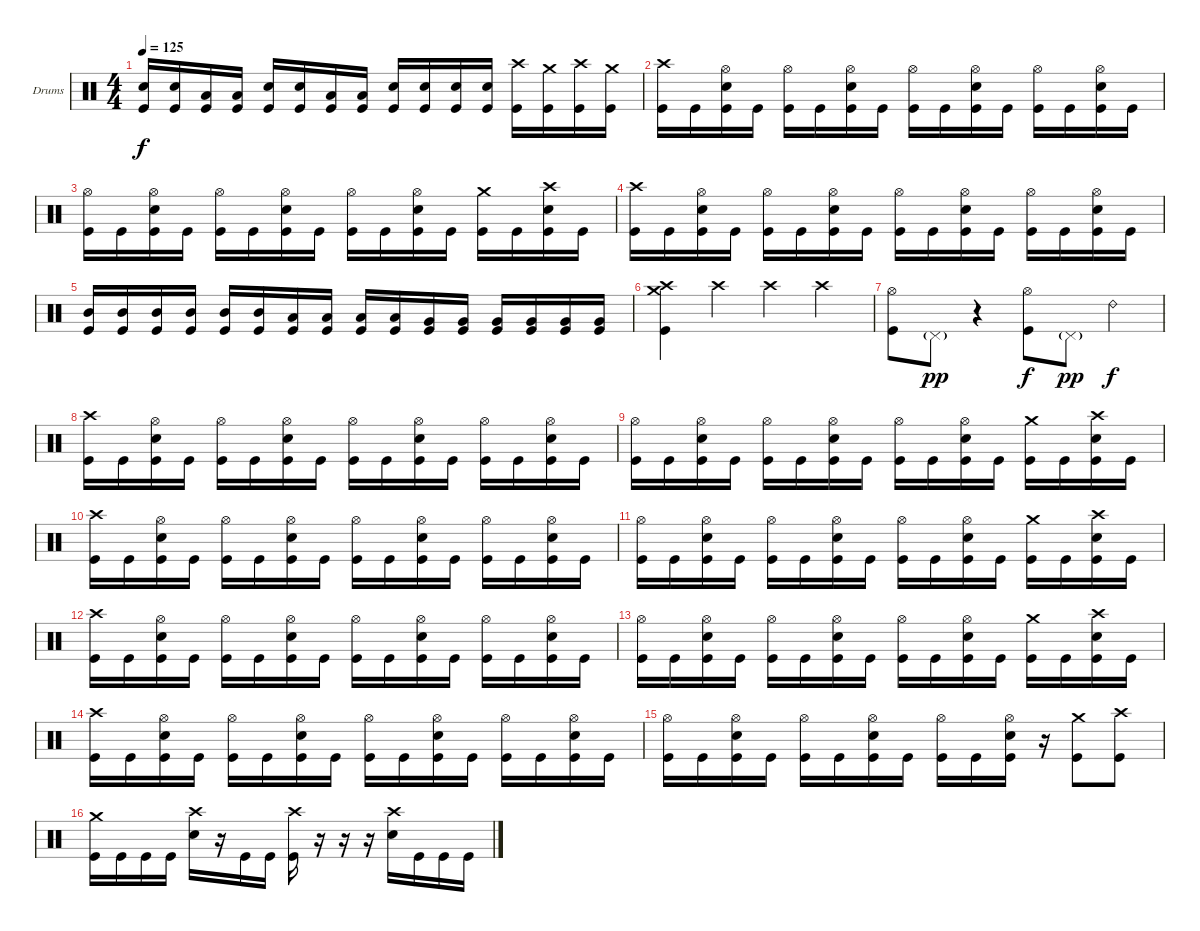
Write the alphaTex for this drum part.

\defaultSystemsLayout 4
\bracketExtendMode groupsimilarinstruments
\firstSystemTrackNameOrientation horizontal
\otherSystemsTrackNameOrientation horizontal
\track ("Michael Thomas" "Drums") {instrument percussion}
\staff {score}
\articulation defaults
\ts (4 4)
\tempo 125
\clef neutral
\scale
0.333333
\ks c
("Snare (hit) 2" "Kick (hit)").16{dy f} ("Snare (hit) 2" "Kick (hit)").16 ("Low Tom (hit)" "Kick (hit)").16 ("Low Tom (hit)" "Kick (hit)").16 ("Snare (hit) 2" "Kick (hit)").16 ("Snare (hit) 2" "Kick (hit)").16 ("Low Tom (hit)" "Kick (hit)").16 ("Low Tom (hit)" "Kick (hit)").16 ("Snare (hit) 2" "Kick (hit)").16 ("Snare (hit) 2" "Kick (hit)").16 ("Snare (hit) 2" "Kick (hit)").16 ("Snare (hit) 2" "Kick (hit)").16 ("Crash high (hit)" "Kick (hit)").16 ("Crash medium (hit)" "Kick (hit)").16 ("Crash high (hit)" "Kick (hit)").16 ("Crash medium (hit)" "Kick (hit)").16 |
\scale
0.333333 ("Crash high (hit)" "Kick (hit)").16 "Kick (hit)".16 ("Hi-Hat (open)" "Snare (hit) 2" "Kick (hit)").16 "Kick (hit)".16 ("Hi-Hat (open)" "Kick (hit)").16 "Kick (hit)".16 ("Hi-Hat (open)" "Snare (hit) 2" "Kick (hit)").16 "Kick (hit)".16 ("Hi-Hat (open)" "Kick (hit)").16 "Kick (hit)".16 ("Hi-Hat (open)" "Snare (hit) 2" "Kick (hit)").16 "Kick (hit)".16 ("Hi-Hat (open)" "Kick (hit)").16 "Kick (hit)".16 ("Hi-Hat (open)" "Snare (hit) 2" "Kick (hit)").16 "Kick (hit)".16 |
\scale
0.333333 ("Hi-Hat (open)" "Kick (hit)").16 "Kick (hit)".16 ("Hi-Hat (open)" "Snare (hit) 2" "Kick (hit)").16 "Kick (hit)".16 ("Hi-Hat (open)" "Kick (hit)").16 "Kick (hit)".16 ("Hi-Hat (open)" "Snare (hit) 2" "Kick (hit)").16 "Kick (hit)".16 ("Hi-Hat (open)" "Kick (hit)").16 "Kick (hit)".16 ("Hi-Hat (open)" "Snare (hit) 2" "Kick (hit)").16 "Kick (hit)".16 ("Crash medium (hit)" "Kick (hit)").16 "Kick (hit)".16 ("Crash high (hit)" "Snare (hit) 2" "Kick (hit)").16 "Kick (hit)".16 |
\scale
0.333333 ("Crash high (hit)" "Kick (hit)").16 "Kick (hit)".16 ("Hi-Hat (open)" "Snare (hit) 2" "Kick (hit)").16 "Kick (hit)".16 ("Hi-Hat (open)" "Kick (hit)").16 "Kick (hit)".16 ("Hi-Hat (open)" "Snare (hit) 2" "Kick (hit)").16 "Kick (hit)".16 ("Hi-Hat (open)" "Kick (hit)").16 "Kick (hit)".16 ("Hi-Hat (open)" "Snare (hit) 2" "Kick (hit)").16 "Kick (hit)".16 ("Hi-Hat (open)" "Kick (hit)").16 "Kick (hit)".16 ("Hi-Hat (open)" "Snare (hit) 2" "Kick (hit)").16 "Kick (hit)".16 |
\scale
0.333333 ("Mid Tom (hit)" "Kick (hit)").16 ("Mid Tom (hit)" "Kick (hit)").16 ("Mid Tom (hit)" "Kick (hit)").16 ("Mid Tom (hit)" "Kick (hit)").16 ("Mid Tom (hit)" "Kick (hit)").16 ("Mid Tom (hit)" "Kick (hit)").16 ("Low Tom (hit)" "Kick (hit)").16 ("Low Tom (hit)" "Kick (hit)").16 ("Low Tom (hit)" "Kick (hit)").16 ("Low Tom (hit)" "Kick (hit)").16 ("Very Low Tom (hit)" "Kick (hit)").16 ("Very Low Tom (hit)" "Kick (hit)").16 ("Very Low Tom (hit)" "Kick (hit)").16 ("Very Low Tom (hit)" "Kick (hit)").16 ("Very Low Tom (hit)" "Kick (hit)").16 ("Very Low Tom (hit)" "Kick (hit)").16 |
\scale
0.333333 ("Crash high (hit)" "Crash medium (hit)" "Kick (hit)").4 "Crash high (hit)".4 "Crash high (hit)".4 "Crash high (hit)".4 |
\scale
0.333333 ("Hi-Hat (open)" "Kick (hit)").8 "Pedal Hi-Hat (hit)"{g}.8{dy pp} r.4 ("Hi-Hat (open)" "Kick (hit)").8{dy f} "Pedal Hi-Hat (hit)"{g}.8{dy pp} "Ride (bell) 2".4{dy f} |
\scale
0.333333 ("Crash high (hit)" "Kick (hit)").16 "Kick (hit)".16 ("Hi-Hat (open)" "Snare (hit) 2" "Kick (hit)").16 "Kick (hit)".16 ("Hi-Hat (open)" "Kick (hit)").16 "Kick (hit)".16 ("Hi-Hat (open)" "Snare (hit) 2" "Kick (hit)").16 "Kick (hit)".16 ("Hi-Hat (open)" "Kick (hit)").16 "Kick (hit)".16 ("Hi-Hat (open)" "Snare (hit) 2" "Kick (hit)").16 "Kick (hit)".16 ("Hi-Hat (open)" "Kick (hit)").16 "Kick (hit)".16 ("Hi-Hat (open)" "Snare (hit) 2" "Kick (hit)").16 "Kick (hit)".16 |
\scale
0.333333 ("Hi-Hat (open)" "Kick (hit)").16 "Kick (hit)".16 ("Hi-Hat (open)" "Snare (hit) 2" "Kick (hit)").16 "Kick (hit)".16 ("Hi-Hat (open)" "Kick (hit)").16 "Kick (hit)".16 ("Hi-Hat (open)" "Snare (hit) 2" "Kick (hit)").16 "Kick (hit)".16 ("Hi-Hat (open)" "Kick (hit)").16 "Kick (hit)".16 ("Hi-Hat (open)" "Snare (hit) 2" "Kick (hit)").16 "Kick (hit)".16 ("Crash medium (hit)" "Kick (hit)").16 "Kick (hit)".16 ("Crash high (hit)" "Snare (hit) 2" "Kick (hit)").16 "Kick (hit)".16 |
\scale
0.333333 ("Crash high (hit)" "Kick (hit)").16 "Kick (hit)".16 ("Hi-Hat (open)" "Snare (hit) 2" "Kick (hit)").16 "Kick (hit)".16 ("Hi-Hat (open)" "Kick (hit)").16 "Kick (hit)".16 ("Hi-Hat (open)" "Snare (hit) 2" "Kick (hit)").16 "Kick (hit)".16 ("Hi-Hat (open)" "Kick (hit)").16 "Kick (hit)".16 ("Hi-Hat (open)" "Snare (hit) 2" "Kick (hit)").16 "Kick (hit)".16 ("Hi-Hat (open)" "Kick (hit)").16 "Kick (hit)".16 ("Hi-Hat (open)" "Snare (hit) 2" "Kick (hit)").16 "Kick (hit)".16 |
\scale
0.333333 ("Hi-Hat (open)" "Kick (hit)").16 "Kick (hit)".16 ("Hi-Hat (open)" "Snare (hit) 2" "Kick (hit)").16 "Kick (hit)".16 ("Hi-Hat (open)" "Kick (hit)").16 "Kick (hit)".16 ("Hi-Hat (open)" "Snare (hit) 2" "Kick (hit)").16 "Kick (hit)".16 ("Hi-Hat (open)" "Kick (hit)").16 "Kick (hit)".16 ("Hi-Hat (open)" "Snare (hit) 2" "Kick (hit)").16 "Kick (hit)".16 ("Crash medium (hit)" "Kick (hit)").16 "Kick (hit)".16 ("Crash high (hit)" "Snare (hit) 2" "Kick (hit)").16 "Kick (hit)".16 |
\scale
0.333333 ("Crash high (hit)" "Kick (hit)").16 "Kick (hit)".16 ("Hi-Hat (open)" "Snare (hit) 2" "Kick (hit)").16 "Kick (hit)".16 ("Hi-Hat (open)" "Kick (hit)").16 "Kick (hit)".16 ("Hi-Hat (open)" "Snare (hit) 2" "Kick (hit)").16 "Kick (hit)".16 ("Hi-Hat (open)" "Kick (hit)").16 "Kick (hit)".16 ("Hi-Hat (open)" "Snare (hit) 2" "Kick (hit)").16 "Kick (hit)".16 ("Hi-Hat (open)" "Kick (hit)").16 "Kick (hit)".16 ("Hi-Hat (open)" "Snare (hit) 2" "Kick (hit)").16 "Kick (hit)".16 |
\scale
0.333333 ("Hi-Hat (open)" "Kick (hit)").16 "Kick (hit)".16 ("Hi-Hat (open)" "Snare (hit) 2" "Kick (hit)").16 "Kick (hit)".16 ("Hi-Hat (open)" "Kick (hit)").16 "Kick (hit)".16 ("Hi-Hat (open)" "Snare (hit) 2" "Kick (hit)").16 "Kick (hit)".16 ("Hi-Hat (open)" "Kick (hit)").16 "Kick (hit)".16 ("Hi-Hat (open)" "Snare (hit) 2" "Kick (hit)").16 "Kick (hit)".16 ("Crash medium (hit)" "Kick (hit)").16 "Kick (hit)".16 ("Crash high (hit)" "Snare (hit) 2" "Kick (hit)").16 "Kick (hit)".16 |
\scale
0.333333 ("Crash high (hit)" "Kick (hit)").16 "Kick (hit)".16 ("Hi-Hat (open)" "Snare (hit) 2" "Kick (hit)").16 "Kick (hit)".16 ("Hi-Hat (open)" "Kick (hit)").16 "Kick (hit)".16 ("Hi-Hat (open)" "Snare (hit) 2" "Kick (hit)").16 "Kick (hit)".16 ("Hi-Hat (open)" "Kick (hit)").16 "Kick (hit)".16 ("Hi-Hat (open)" "Snare (hit) 2" "Kick (hit)").16 "Kick (hit)".16 ("Hi-Hat (open)" "Kick (hit)").16 "Kick (hit)".16 ("Hi-Hat (open)" "Snare (hit) 2" "Kick (hit)").16 "Kick (hit)".16 |
\scale
0.333333 ("Hi-Hat (open)" "Kick (hit)").16 "Kick (hit)".16 ("Hi-Hat (open)" "Snare (hit) 2" "Kick (hit)").16 "Kick (hit)".16 ("Hi-Hat (open)" "Kick (hit)").16 "Kick (hit)".16 ("Hi-Hat (open)" "Snare (hit) 2" "Kick (hit)").16 "Kick (hit)".16 ("Hi-Hat (open)" "Kick (hit)").16 "Kick (hit)".16 ("Hi-Hat (open)" "Snare (hit) 2" "Kick (hit)").16 r.16 ("Crash medium (hit)" "Kick (hit)").8 ("Crash high (hit)" "Kick (hit)").8 |
\scale
0.333333 ("Crash medium (hit)" "Kick (hit)").16 "Kick (hit)".16 "Kick (hit)".16 "Kick (hit)".16 ("Crash high (hit)" "Snare (hit) 2").16 r.16 "Kick (hit)".16 "Kick (hit)".16 ("Crash high (hit)" "Kick (hit)").16 r.16 r.16 r.16 ("Crash high (hit)" "Snare (hit) 2").16 "Kick (hit)".16 "Kick (hit)".16 "Kick (hit)".16
